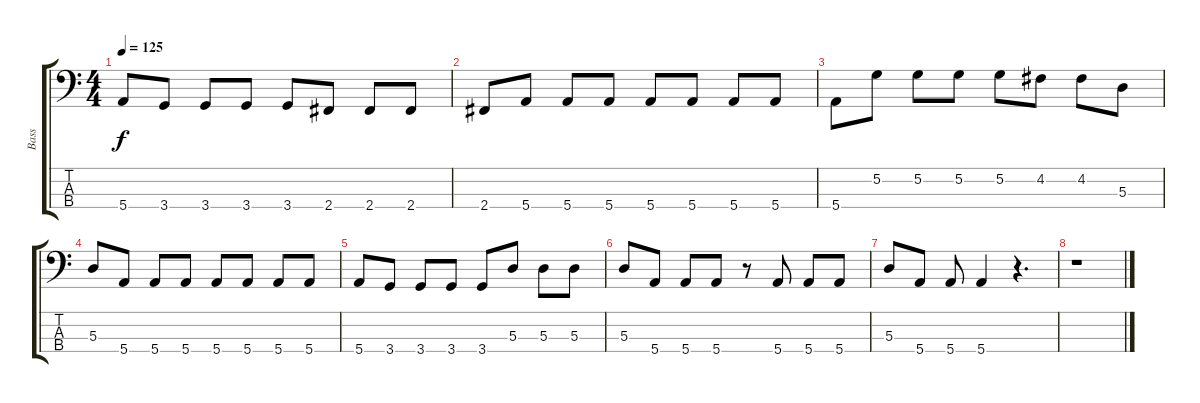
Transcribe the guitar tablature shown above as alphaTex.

\track ("Bass" "Bass") {instrument electricbassfinger}
\staff {score tabs}
\tuning (G2 D2 A1 E1) {hide}
\ts (4 4)
\tempo 125
\clef f4
\ks c
5.4.8{dy f} 3.4.8 3.4.8 3.4.8 3.4.8 2.4.8 2.4.8 2.4.8 |
2.4.8 5.4.8 5.4.8 5.4.8 5.4.8 5.4.8 5.4.8 5.4.8 |
5.4.8 5.2.8 5.2.8 5.2.8 5.2.8 4.2.8 4.2.8 5.3.8 |
5.3.8 5.4.8 5.4.8 5.4.8 5.4.8 5.4.8 5.4.8 5.4.8 |
5.4.8 3.4.8 3.4.8 3.4.8 3.4.8 5.3.8 5.3.8 5.3.8 |
5.3.8 5.4.8 5.4.8 5.4.8 r.8 5.4.8 5.4.8 5.4.8 |
5.3.8 5.4.8 5.4.8 5.4.4 r.4{d} |
r.1
